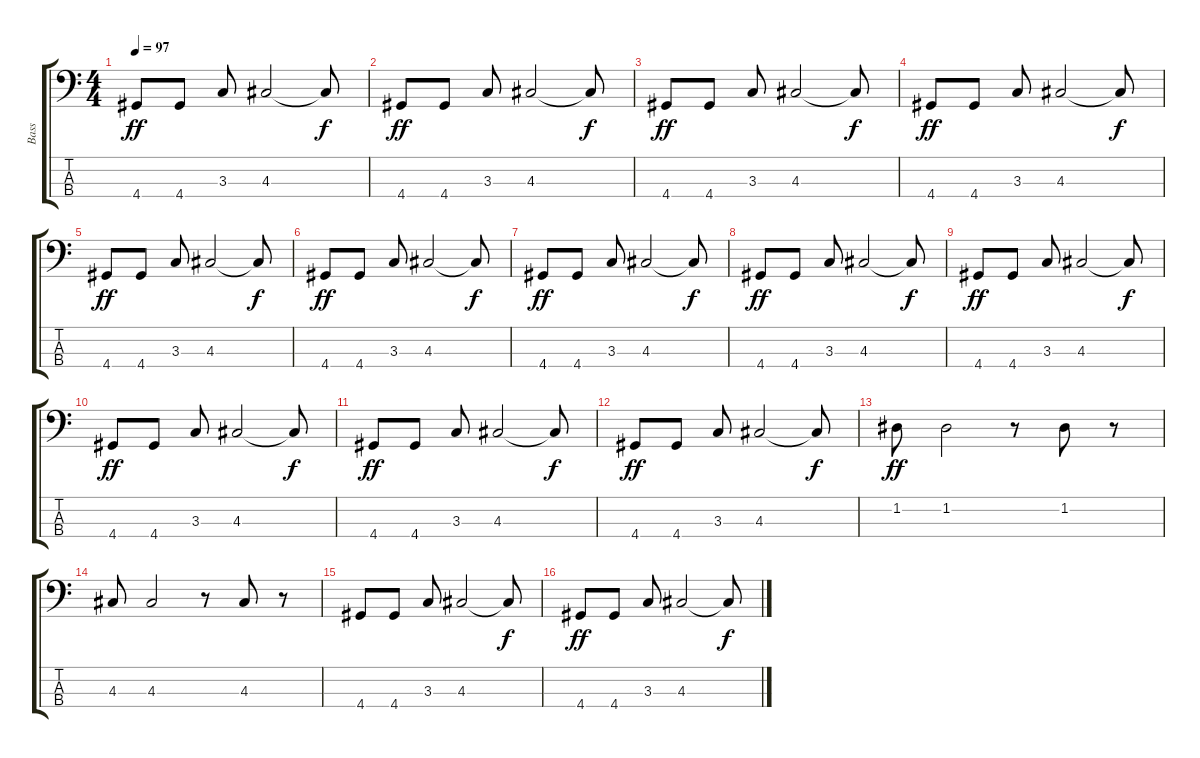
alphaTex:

\track ("Bass" "Bass") {instrument electricbassfinger}
\staff {score tabs}
\tuning (G2 D2 A1 E1) {hide}
\ts (4 4)
\tempo 97
\clef f4
\ks c
4.4.8{dy ff} 4.4.8 3.3.8 4.3.2 4.3{t}.8{dy f} |
4.4.8{dy ff} 4.4.8 3.3.8 4.3.2 4.3{t}.8{dy f} |
4.4.8{dy ff} 4.4.8 3.3.8 4.3.2 4.3{t}.8{dy f} |
4.4.8{dy ff} 4.4.8 3.3.8 4.3.2 4.3{t}.8{dy f} |
4.4.8{dy ff} 4.4.8 3.3.8 4.3.2 4.3{t}.8{dy f} |
4.4.8{dy ff} 4.4.8 3.3.8 4.3.2 4.3{t}.8{dy f} |
4.4.8{dy ff} 4.4.8 3.3.8 4.3.2 4.3{t}.8{dy f} |
4.4.8{dy ff} 4.4.8 3.3.8 4.3.2 4.3{t}.8{dy f} |
4.4.8{dy ff} 4.4.8 3.3.8 4.3.2 4.3{t}.8{dy f} |
4.4.8{dy ff} 4.4.8 3.3.8 4.3.2 4.3{t}.8{dy f} |
4.4.8{dy ff} 4.4.8 3.3.8 4.3.2 4.3{t}.8{dy f} |
4.4.8{dy ff} 4.4.8 3.3.8 4.3.2 4.3{t}.8{dy f} |
1.2.8{dy ff} 1.2.2 r.8 1.2.8 r.8 |
4.3.8 4.3.2 r.8 4.3.8 r.8 |
4.4.8 4.4.8 3.3.8 4.3.2 4.3{t}.8{dy f} |
4.4.8{dy ff} 4.4.8 3.3.8 4.3.2 4.3{t}.8{dy f}
